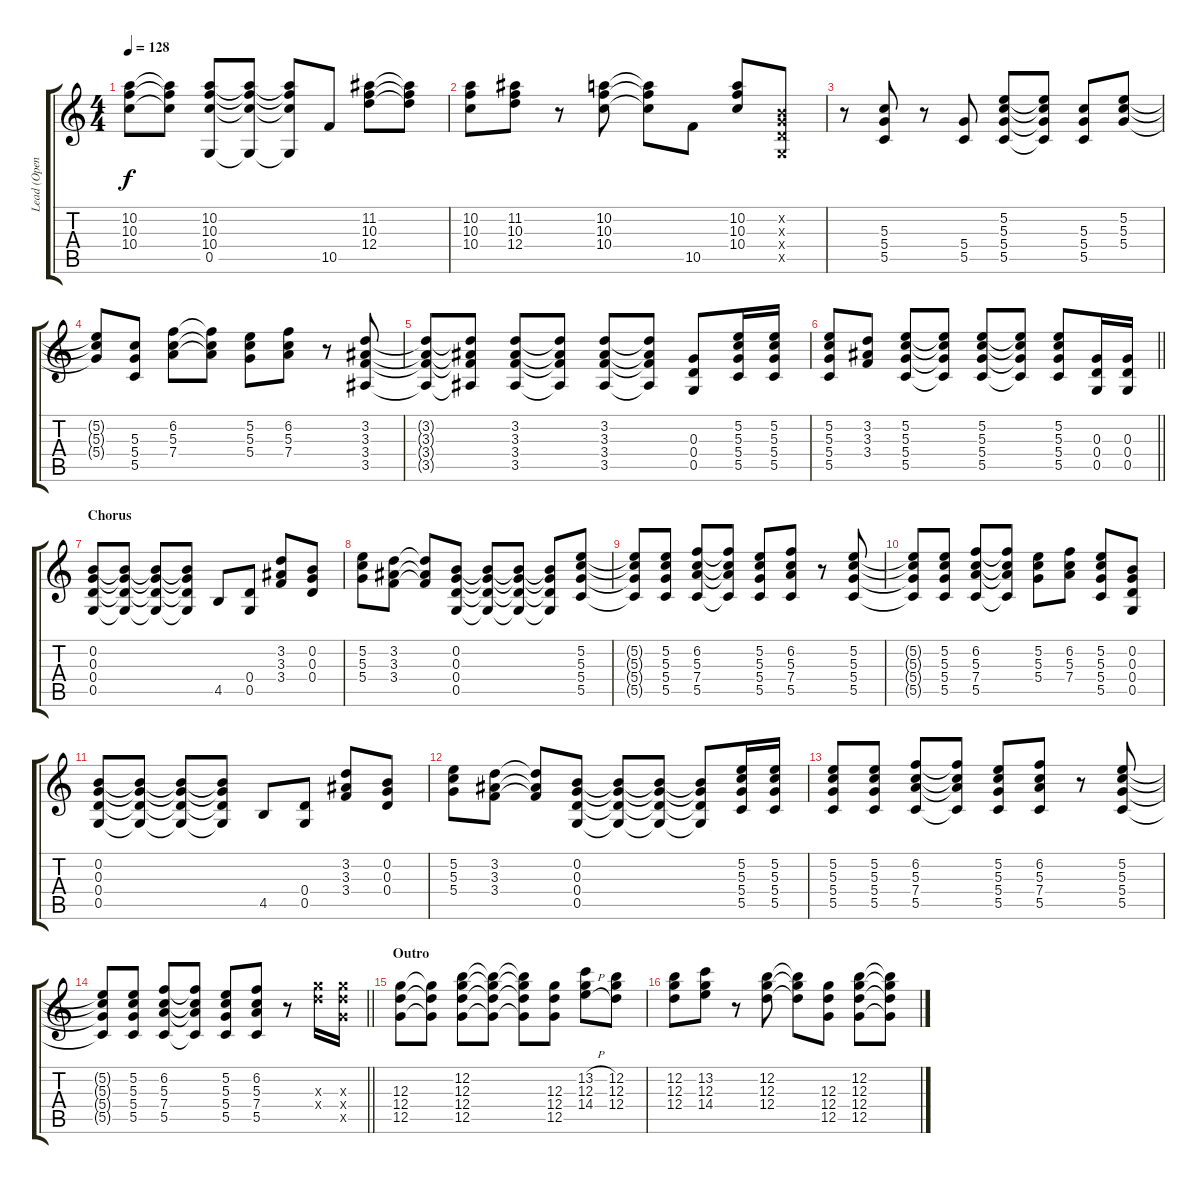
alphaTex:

\track ("Lead (Open G)" "Lead (Open") {instrument distortionguitar}
\staff {score tabs}
\tuning (D4 B3 G3 D3 G2 D2) {hide}
\ts (4 4)
\tempo 128
\clef g2
\ks c
(10.2 10.3 10.4).8{dy f} (10.2{t} 10.3{t} 10.4{t}).8 (10.2 10.3 10.4 0.5).8 (10.2{t} 10.3{t} 10.4{t} 0.5{t}).8 (10.2{t} 10.3{t} 10.4{t} 0.5{t}).8 10.5.8 (11.2 10.3 12.4).8 (11.2{t} 10.3{t} 12.4{t}).8 |
(10.2 10.3 10.4).8 (11.2 10.3 12.4).8 r.8 (10.2 10.3 10.4).8 (10.2{t} 10.3{t} 10.4{t}).8 10.5.8 (10.2 10.3 10.4).8 (0.2{x} 0.3{x} 0.4{x} 0.5{x}).8 |
r.8 (5.3 5.4 5.5).8 r.8 (5.4 5.5).8 (5.2 5.3 5.4 5.5).8 (5.2{t} 5.3{t} 5.4{t} 5.5{t}).8 (5.3 5.4 5.5).8 (5.2 5.3 5.4).8 |
(5.2{t} 5.3{t} 5.4{t}).8 (5.3 5.4 5.5).8 (6.2 5.3 7.4).8 (6.2{t} 5.3{t} 7.4{t}).8 (5.2 5.3 5.4).8 (6.2 5.3 7.4).8 r.8 (3.2 3.3 3.4 3.5).8 |
(3.2{t} 3.3{t} 3.4{t} 3.5{t}).8 (3.2{t} 3.3{t} 3.4{t} 3.5{t}).8 (3.2 3.3 3.4 3.5).8 (3.2{t} 3.3{t} 3.4{t} 3.5{t}).8 (3.2 3.3 3.4 3.5).8 (3.2{t} 3.3{t} 3.4{t} 3.5{t}).8 (0.3 0.4 0.5).8 (5.2 5.3 5.4 5.5).16 (5.2 5.3 5.4 5.5).16 |
\barLineRight lightlight
(5.2 5.3 5.4 5.5).8 (3.2 3.3 3.4).8 (5.2 5.3 5.4 5.5).8 (5.2{t} 5.3{t} 5.4{t} 5.5{t}).8 (5.2 5.3 5.4 5.5).8 (5.2{t} 5.3{t} 5.4{t} 5.5{t}).8 (5.2 5.3 5.4 5.5).8 (0.3 0.4 0.5).16 (0.3 0.4 0.5).16 |
\section ("" "Chorus")
(0.2 0.3 0.4 0.5).8 (0.2{t} 0.3{t} 0.4{t} 0.5{t}).8 (0.2{t} 0.3{t} 0.4{t} 0.5{t}).8 (0.2{t} 0.3{t} 0.4{t} 0.5{t}).8 4.5.8 (0.4 0.5).8 (3.2 3.3 3.4).8 (0.2 0.3 0.4).8 |
(5.2 5.3 5.4).8 (3.2 3.3 3.4).8 (3.2{t} 3.3{t} 3.4{t}).8 (0.2 0.3 0.4 0.5).8 (0.2{t} 0.3{t} 0.4{t} 0.5{t}).8 (0.2{t} 0.3{t} 0.4{t} 0.5{t}).8 (0.2{t} 0.3{t} 0.4{t} 0.5{t}).8 (5.2 5.3 5.4 5.5).8 |
(5.2{t} 5.3{t} 5.4{t} 5.5{t}).8 (5.2 5.3 5.4 5.5).8 (6.2 5.3 7.4 5.5).8 (6.2{t} 5.3{t} 7.4{t} 5.5{t}).8 (5.2 5.3 5.4 5.5).8 (6.2 5.3 7.4 5.5).8 r.8 (5.2 5.3 5.4 5.5).8 |
(5.2{t} 5.3{t} 5.4{t} 5.5{t}).8 (5.2 5.3 5.4 5.5).8 (6.2 5.3 7.4 5.5).8 (6.2{t} 5.3{t} 7.4{t} 5.5{t}).8 (5.2 5.3 5.4).8 (6.2 5.3 7.4).8 (5.2 5.3 5.4 5.5).8 (0.2 0.3 0.4 0.5).8 |
(0.2 0.3 0.4 0.5).8 (0.2{t} 0.3{t} 0.4{t} 0.5{t}).8 (0.2{t} 0.3{t} 0.4{t} 0.5{t}).8 (0.2{t} 0.3{t} 0.4{t} 0.5{t}).8 4.5.8 (0.4 0.5).8 (3.2 3.3 3.4).8 (0.2 0.3 0.4).8 |
(5.2 5.3 5.4).8 (3.2 3.3 3.4).8 (3.2{t} 3.3{t} 3.4{t}).8 (0.2 0.3 0.4 0.5).8 (0.2{t} 0.3{t} 0.4{t} 0.5{t}).8 (0.2{t} 0.3{t} 0.4{t} 0.5{t}).8 (0.2{t} 0.3{t} 0.4{t} 0.5{t}).8 (5.2 5.3 5.4 5.5).16 (5.2 5.3 5.4 5.5).16 |
(5.2 5.3 5.4 5.5).8 (5.2 5.3 5.4 5.5).8 (6.2 5.3 7.4 5.5).8 (6.2{t} 5.3{t} 7.4{t} 5.5{t}).8 (5.2 5.3 5.4 5.5).8 (6.2 5.3 7.4 5.5).8 r.8 (5.2 5.3 5.4 5.5).8 |
\barLineRight lightlight
(5.2{t} 5.3{t} 5.4{t} 5.5{t}).8 (5.2 5.3 5.4 5.5).8 (6.2 5.3 7.4 5.5).8 (6.2{t} 5.3{t} 7.4{t} 5.5{t}).8 (5.2 5.3 5.4 5.5).8 (6.2 5.3 7.4 5.5).8 r.8 (12.3{x} 12.4{x}).16 (12.3{x} 12.4{x} 12.5{x}).16 |
\section ("" "Outro")
(12.3 12.4 12.5).8 (12.3{t} 12.4{t} 12.5{t}).8 (12.2 12.3 12.4 12.5).8 (12.2{t} 12.3{t} 12.4{t} 12.5{t}).8 (12.2{t} 12.3{t} 12.4{t} 12.5{t}).8 (12.3 12.4 12.5).8 (13.2{h} 12.3{h} 14.4{h}).8 (12.2 12.3 12.4).8 |
(12.2 12.3 12.4).8 (13.2 12.3 14.4).8 r.8 (12.2 12.3 12.4).8 (12.2{t} 12.3{t} 12.4{t}).8 (12.3 12.4 12.5).8 (12.2 12.3 12.4 12.5).8 (12.2{t} 12.3{t} 12.4{t} 12.5{t}).8
